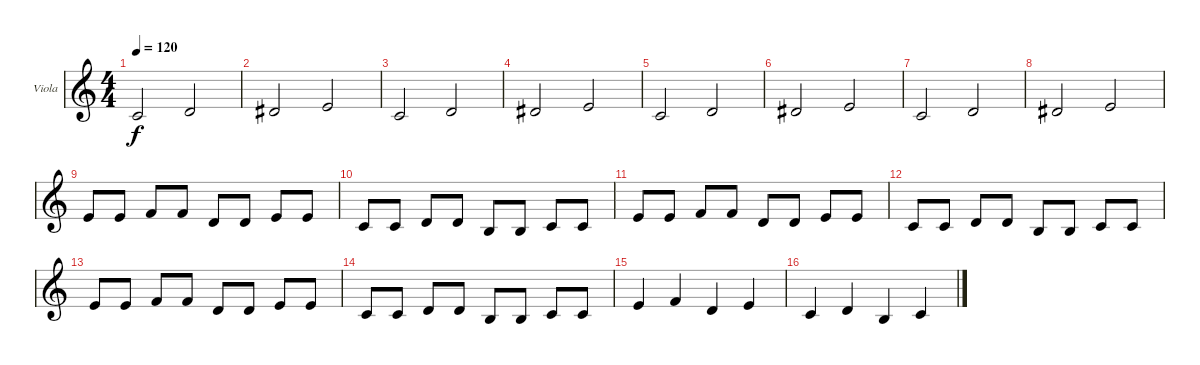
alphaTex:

\defaultSystemsLayout 4
\bracketExtendMode groupsimilarinstruments
\firstSystemTrackNameOrientation horizontal
\otherSystemsTrackNameOrientation horizontal
\track ("Viola" "Viola") {instrument viola}
\staff {score}
\tuning (A4 D4 G3 C3)
\ts (4 4)
\tempo 120
\clef g2
\ks c
5.3.2{dy f instrument viola} 7.3.2 |
8.3.2 9.3.2 |
5.3.2 7.3.2 |
8.3.2 9.3.2 |
5.3.2 7.3.2 |
8.3.2 9.3.2 |
5.3.2 7.3.2 |
8.3.2 9.3.2 |
2.2.8 2.2.8 3.2.8 3.2.8 0.2.8 0.2.8 2.2.8 2.2.8 |
5.3.8 5.3.8 7.3.8 7.3.8 4.3.8 4.3.8 5.3.8 5.3.8 |
2.2.8 2.2.8 3.2.8 3.2.8 0.2.8 0.2.8 2.2.8 2.2.8 |
5.3.8 5.3.8 7.3.8 7.3.8 4.3.8 4.3.8 5.3.8 5.3.8 |
2.2.8 2.2.8 3.2.8 3.2.8 0.2.8 0.2.8 2.2.8 2.2.8 |
5.3.8 5.3.8 7.3.8 7.3.8 4.3.8 4.3.8 5.3.8 5.3.8 |
2.2.4 3.2.4 0.2.4 2.2.4 |
5.3.4 7.3.4 4.3.4 5.3.4
